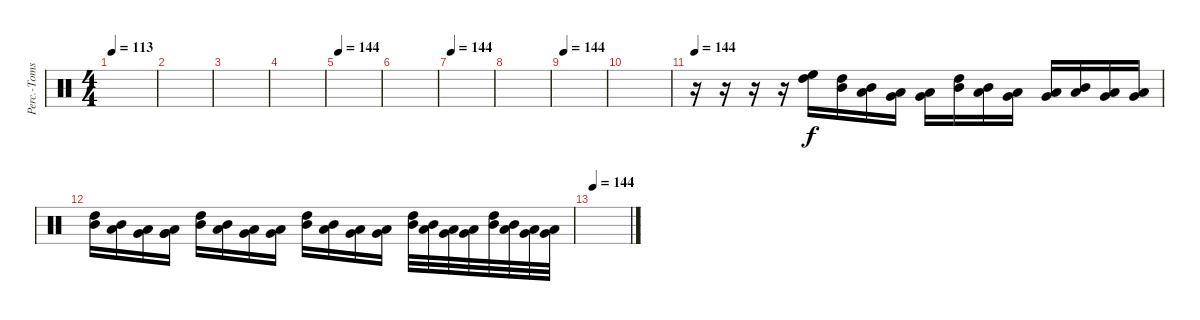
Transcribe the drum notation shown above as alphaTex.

\track ("Perc.-Toms 1" "Perc.-Toms") {instrument percussion}
\staff {score}
\articulation defaults
\ts (4 4)
\tempo 113
\clef neutral
\ks c
|
|
|
|
\tempo 144
|
|
\tempo 144
|
|
\tempo 144
|
|
\tempo 144
r.16 r.16 r.16 r.16 ("High Floor Tom (hit)" "High Tom (hit)").16 ("High Tom (hit)" "Mid Tom (hit)").16 ("Mid Tom (hit)" "Low Tom (hit)").16 ("Low Tom (hit)" "Very Low Tom (hit)").16 ("Very Low Tom (hit)" "Low Floor Tom (hit)").16 ("High Tom (hit)" "Mid Tom (hit)").16 ("Mid Tom (hit)" "Low Tom (hit)").16 ("Low Tom (hit)" "Very Low Tom (hit)").16 ("Very Low Tom (hit)" "Low Floor Tom (hit)").16 ("Mid Tom (hit)" "Low Tom (hit)").16 ("Low Tom (hit)" "Very Low Tom (hit)").16 ("Very Low Tom (hit)" "Low Floor Tom (hit)").16 |
("High Tom (hit)" "Mid Tom (hit)").16 ("Mid Tom (hit)" "Low Tom (hit)").16 ("Low Tom (hit)" "Very Low Tom (hit)").16 ("Very Low Tom (hit)" "Very Low Tom (hit)" "Low Floor Tom (hit)").16 ("High Tom (hit)" "Mid Tom (hit)").16 ("Mid Tom (hit)" "Low Tom (hit)").16 ("Low Tom (hit)" "Very Low Tom (hit)").16 ("Very Low Tom (hit)" "Low Floor Tom (hit)").16 ("High Tom (hit)" "Mid Tom (hit)").16 ("Mid Tom (hit)" "Low Tom (hit)").16 ("Low Tom (hit)" "Very Low Tom (hit)").16 ("Very Low Tom (hit)" "Low Floor Tom (hit)").16 ("High Tom (hit)" "Mid Tom (hit)").32 ("Mid Tom (hit)" "Low Tom (hit)").32 ("Low Tom (hit)" "Very Low Tom (hit)").32 ("Very Low Tom (hit)" "Low Floor Tom (hit)").32 ("High Tom (hit)" "Mid Tom (hit)").32 ("Mid Tom (hit)" "Low Tom (hit)").32 ("Low Tom (hit)" "Very Low Tom (hit)").32 ("Very Low Tom (hit)" "Low Floor Tom (hit)").32 |
\section ("" "")
\tempo 144
